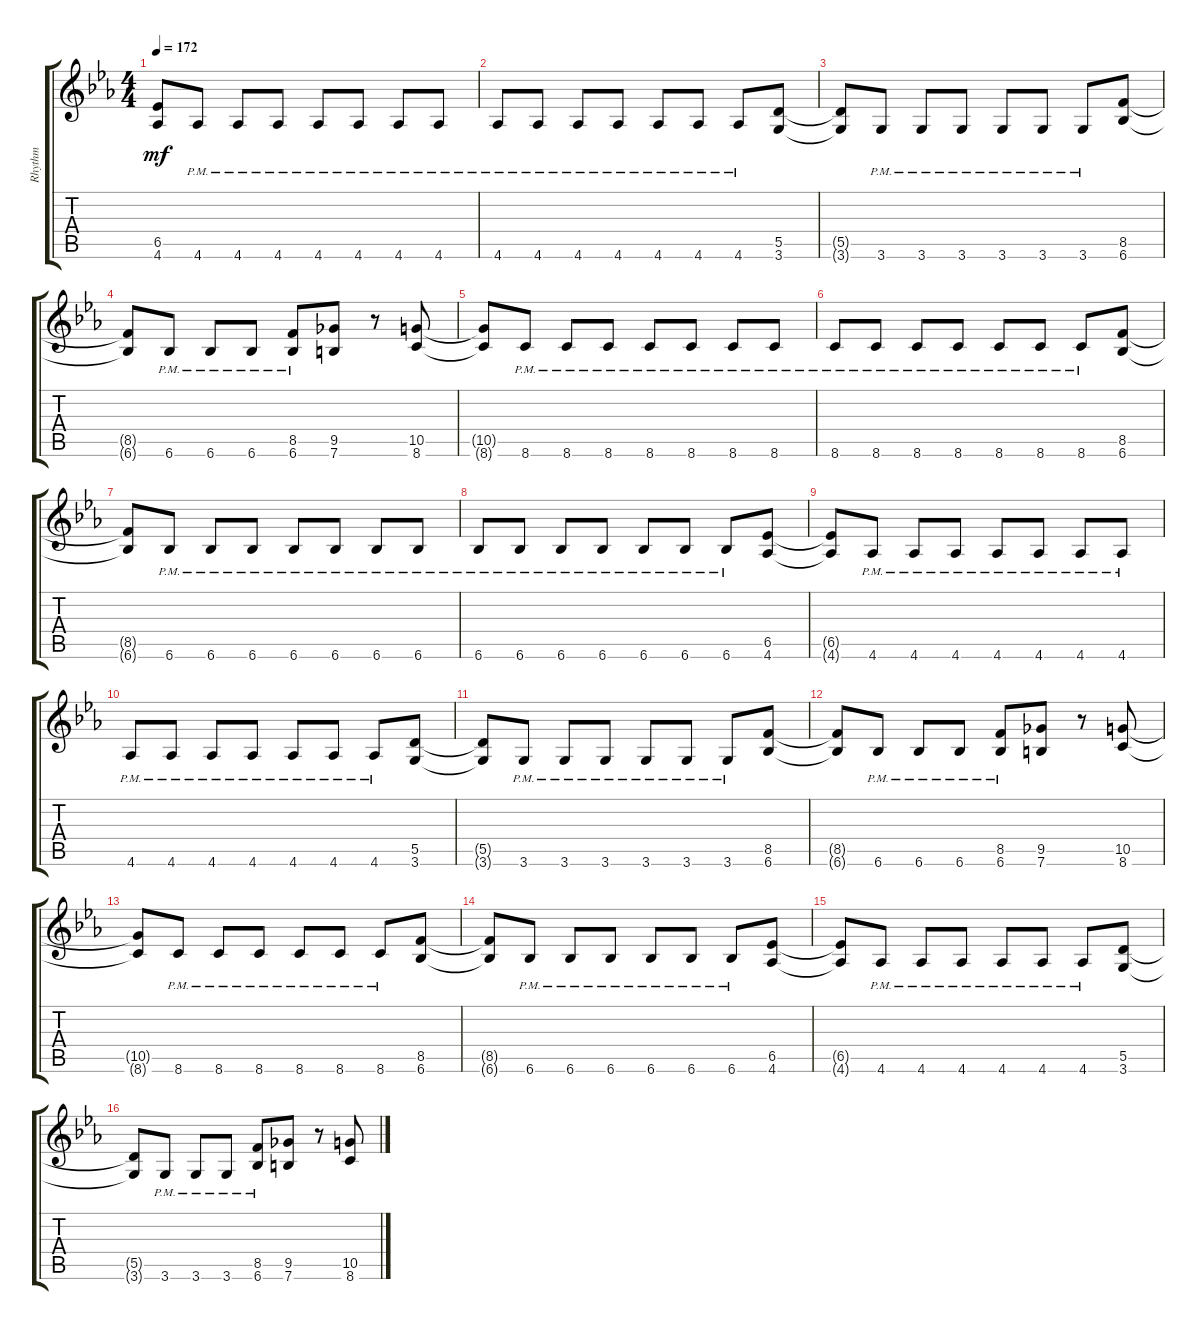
\track ("Rhythm" "Rhythm") {instrument acousticguitarsteel}
\staff {score tabs}
\tuning (E4 B3 G3 D3 A2 E2) {hide}
\ts (4 4)
\tempo 172
\clef g2
\ks eb
(6.5{t} 4.6{t}).8{dy mf} 4.6{pm}.8 4.6{pm}.8 4.6{pm}.8 4.6{pm}.8 4.6{pm}.8 4.6{pm}.8 4.6{pm}.8 |
4.6{pm}.8 4.6{pm}.8 4.6{pm}.8 4.6{pm}.8 4.6{pm}.8 4.6{pm}.8 4.6{pm}.8 (5.5 3.6).8 |
(5.5{t} 3.6{t}).8 3.6{pm}.8 3.6{pm}.8 3.6{pm}.8 3.6{pm}.8 3.6{pm}.8 3.6{pm}.8 (8.5 6.6).8 |
(8.5{t} 6.6{t}).8 6.6{pm}.8 6.6{pm}.8 6.6{pm}.8 (8.5{pm} 6.6{pm}).8 (9.5 7.6).8 r.8 (10.5 8.6).8 |
(10.5{t} 8.6{t}).8 8.6{pm}.8 8.6{pm}.8 8.6{pm}.8 8.6{pm}.8 8.6{pm}.8 8.6{pm}.8 8.6{pm}.8 |
8.6{pm}.8 8.6{pm}.8 8.6{pm}.8 8.6{pm}.8 8.6{pm}.8 8.6{pm}.8 8.6{pm}.8 (8.5 6.6).8 |
(8.5{t} 6.6{t}).8 6.6{pm}.8 6.6{pm}.8 6.6{pm}.8 6.6{pm}.8 6.6{pm}.8 6.6{pm}.8 6.6{pm}.8 |
6.6{pm}.8 6.6{pm}.8 6.6{pm}.8 6.6{pm}.8 6.6{pm}.8 6.6{pm}.8 6.6{pm}.8 (6.5 4.6).8 |
(6.5{t} 4.6{t}).8 4.6{pm}.8 4.6{pm}.8 4.6{pm}.8 4.6{pm}.8 4.6{pm}.8 4.6{pm}.8 4.6{pm}.8 |
4.6{pm}.8 4.6{pm}.8 4.6{pm}.8 4.6{pm}.8 4.6{pm}.8 4.6{pm}.8 4.6{pm}.8 (5.5 3.6).8 |
(5.5{t} 3.6{t}).8 3.6{pm}.8 3.6{pm}.8 3.6{pm}.8 3.6{pm}.8 3.6{pm}.8 3.6{pm}.8 (8.5 6.6).8 |
(8.5{t} 6.6{t}).8 6.6{pm}.8 6.6{pm}.8 6.6{pm}.8 (8.5{pm} 6.6{pm}).8 (9.5 7.6).8 r.8 (10.5 8.6).8 |
(10.5{t} 8.6{t}).8 8.6{pm}.8 8.6{pm}.8 8.6{pm}.8 8.6{pm}.8 8.6{pm}.8 8.6{pm}.8 (8.5 6.6).8 |
(8.5{t} 6.6{t}).8 6.6{pm}.8 6.6{pm}.8 6.6{pm}.8 6.6{pm}.8 6.6{pm}.8 6.6{pm}.8 (6.5 4.6).8 |
(6.5{t} 4.6{t}).8 4.6{pm}.8 4.6{pm}.8 4.6{pm}.8 4.6{pm}.8 4.6{pm}.8 4.6{pm}.8 (5.5 3.6).8 |
(5.5{t} 3.6{t}).8 3.6{pm}.8 3.6{pm}.8 3.6{pm}.8 (8.5{pm} 6.6{pm}).8 (9.5 7.6).8 r.8 (10.5 8.6).8
